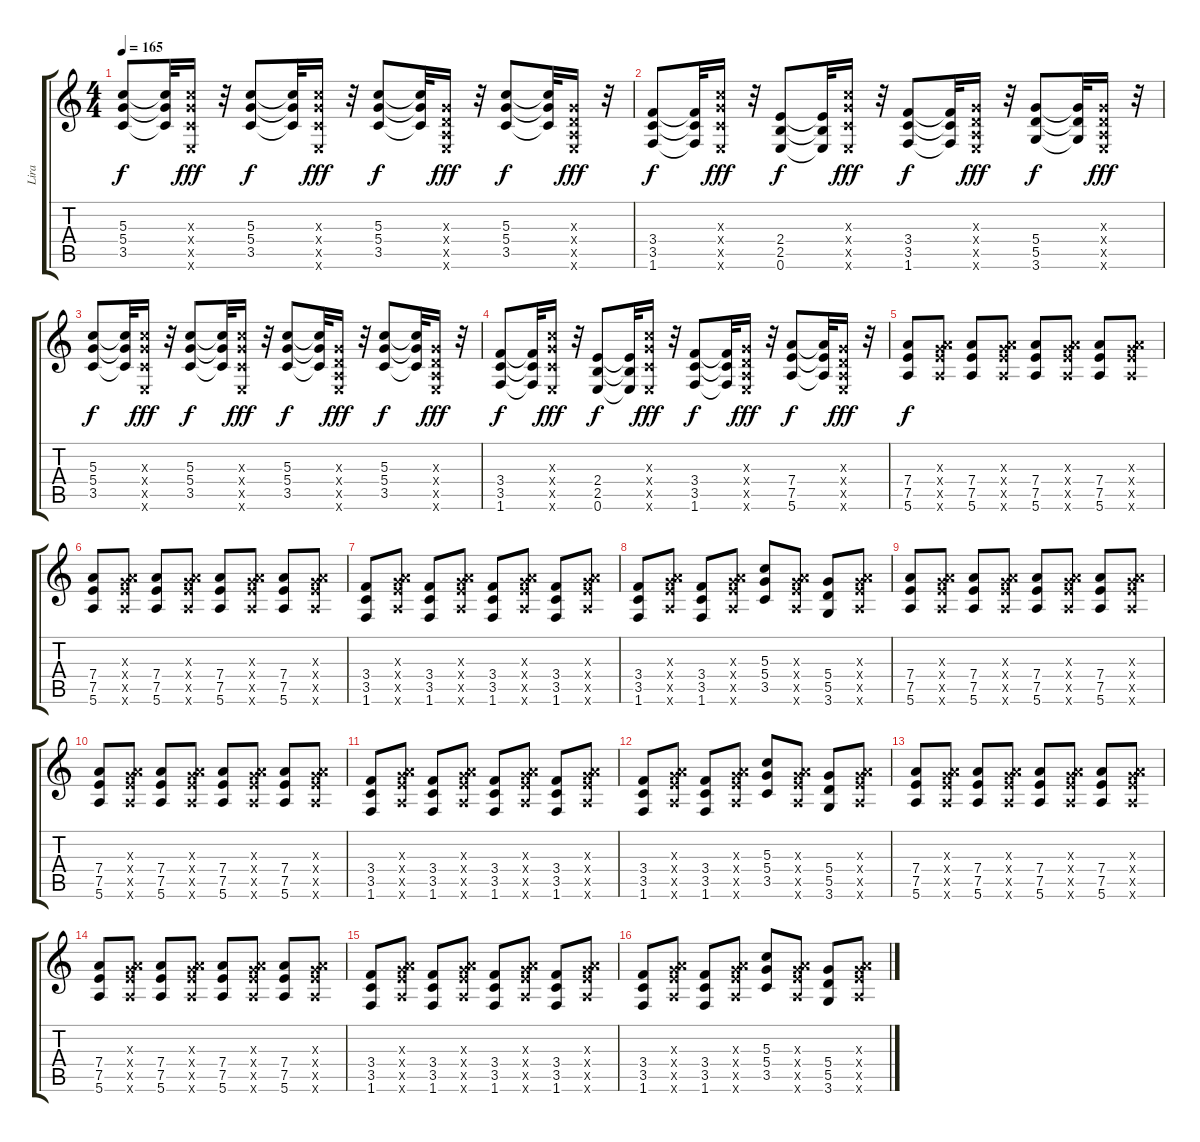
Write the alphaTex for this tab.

\track ("Lira" "Lira") {instrument distortionguitar}
\staff {score tabs}
\tuning (E4 B3 G3 D3 A2 E2) {hide}
\ts (4 4)
\tempo 165
\clef g2
\ks c
(5.3 5.4 3.5).8{dy f} (5.3{t} 5.4{t} 3.5{t}).32 (5.3{x} 5.4{x} 3.5{x} 0.6{x}).16{dy fff} r.32 (5.3 5.4 3.5).8{dy f} (5.3{t} 5.4{t} 3.5{t}).32 (5.3{x} 5.4{x} 3.5{x} 0.6{x}).16{dy fff} r.32 (5.3 5.4 3.5).8{dy f} (5.3{t} 5.4{t} 3.5{t}).32 (0.3{x} 0.4{x} 0.5{x} 0.6{x}).16{dy fff} r.32 (5.3 5.4 3.5).8{dy f} (5.3{t} 5.4{t} 3.5{t}).32 (0.3{x} 0.4{x} 0.5{x} 0.6{x}).16{dy fff} r.32 |
(3.4 3.5 1.6).8{dy f} (3.4{t} 3.5{t} 1.6{t}).32 (5.3{x} 5.4{x} 3.5{x} 0.6{x}).16{dy fff} r.32 (2.4 2.5 0.6).8{dy f} (2.4{t} 2.5{t} 0.6{t}).32 (5.3{x} 5.4{x} 3.5{x} 0.6{x}).16{dy fff} r.32 (3.4 3.5 1.6).8{dy f} (3.4{t} 3.5{t} 1.6{t}).32 (0.3{x} 0.4{x} 0.5{x} 0.6{x}).16{dy fff} r.32 (5.4 5.5 3.6).8{dy f} (5.4{t} 5.5{t} 3.6{t}).32 (0.3{x} 0.4{x} 0.5{x} 0.6{x}).16{dy fff} r.32 |
(5.3 5.4 3.5).8{dy f} (5.3{t} 5.4{t} 3.5{t}).32 (5.3{x} 5.4{x} 3.5{x} 0.6{x}).16{dy fff} r.32 (5.3 5.4 3.5).8{dy f} (5.3{t} 5.4{t} 3.5{t}).32 (5.3{x} 5.4{x} 3.5{x} 0.6{x}).16{dy fff} r.32 (5.3 5.4 3.5).8{dy f} (5.3{t} 5.4{t} 3.5{t}).32 (0.3{x} 0.4{x} 0.5{x} 0.6{x}).16{dy fff} r.32 (5.3 5.4 3.5).8{dy f} (5.3{t} 5.4{t} 3.5{t}).32 (0.3{x} 0.4{x} 0.5{x} 0.6{x}).16{dy fff} r.32 |
(3.4 3.5 1.6).8{dy f} (3.4{t} 3.5{t} 1.6{t}).32 (5.3{x} 5.4{x} 3.5{x} 0.6{x}).16{dy fff} r.32 (2.4 2.5 0.6).8{dy f} (2.4{t} 2.5{t} 0.6{t}).32 (5.3{x} 5.4{x} 3.5{x} 0.6{x}).16{dy fff} r.32 (3.4 3.5 1.6).8{dy f} (3.4{t} 3.5{t} 1.6{t}).32 (0.3{x} 0.4{x} 0.5{x} 0.6{x}).16{dy fff} r.32 (7.4 7.5 5.6).8{dy f} (7.4{t} 7.5{t} 5.6{t}).32 (0.3{x} 0.4{x} 0.5{x} 0.6{x}).16{dy fff} r.32 |
(7.4 7.5 5.6).8{dy f} (0.3{x} 7.4{x} 7.5{x} 5.6{x}).8 (7.4 7.5 5.6).8 (0.3{x} 7.4{x} 7.5{x} 5.6{x}).8 (7.4 7.5 5.6).8 (0.3{x} 7.4{x} 7.5{x} 5.6{x}).8 (7.4 7.5 5.6).8 (0.3{x} 7.4{x} 7.5{x} 5.6{x}).8 |
(7.4 7.5 5.6).8 (0.3{x} 7.4{x} 7.5{x} 5.6{x}).8 (7.4 7.5 5.6).8 (0.3{x} 7.4{x} 7.5{x} 5.6{x}).8 (7.4 7.5 5.6).8 (0.3{x} 7.4{x} 7.5{x} 5.6{x}).8 (7.4 7.5 5.6).8 (0.3{x} 7.4{x} 7.5{x} 5.6{x}).8 |
(3.4 3.5 1.6).8 (0.3{x} 7.4{x} 7.5{x} 5.6{x}).8 (3.4 3.5 1.6).8 (0.3{x} 7.4{x} 7.5{x} 5.6{x}).8 (3.4 3.5 1.6).8 (0.3{x} 7.4{x} 7.5{x} 5.6{x}).8 (3.4 3.5 1.6).8 (0.3{x} 7.4{x} 7.5{x} 5.6{x}).8 |
(3.4 3.5 1.6).8 (0.3{x} 7.4{x} 7.5{x} 5.6{x}).8 (3.4 3.5 1.6).8 (0.3{x} 7.4{x} 7.5{x} 5.6{x}).8 (5.3 5.4 3.5).8 (0.3{x} 7.4{x} 7.5{x} 5.6{x}).8 (5.4 5.5 3.6).8 (0.3{x} 7.4{x} 7.5{x} 5.6{x}).8 |
(7.4 7.5 5.6).8 (0.3{x} 7.4{x} 7.5{x} 5.6{x}).8 (7.4 7.5 5.6).8 (0.3{x} 7.4{x} 7.5{x} 5.6{x}).8 (7.4 7.5 5.6).8 (0.3{x} 7.4{x} 7.5{x} 5.6{x}).8 (7.4 7.5 5.6).8 (0.3{x} 7.4{x} 7.5{x} 5.6{x}).8 |
(7.4 7.5 5.6).8 (0.3{x} 7.4{x} 7.5{x} 5.6{x}).8 (7.4 7.5 5.6).8 (0.3{x} 7.4{x} 7.5{x} 5.6{x}).8 (7.4 7.5 5.6).8 (0.3{x} 7.4{x} 7.5{x} 5.6{x}).8 (7.4 7.5 5.6).8 (0.3{x} 7.4{x} 7.5{x} 5.6{x}).8 |
(3.4 3.5 1.6).8 (0.3{x} 7.4{x} 7.5{x} 5.6{x}).8 (3.4 3.5 1.6).8 (0.3{x} 7.4{x} 7.5{x} 5.6{x}).8 (3.4 3.5 1.6).8 (0.3{x} 7.4{x} 7.5{x} 5.6{x}).8 (3.4 3.5 1.6).8 (0.3{x} 7.4{x} 7.5{x} 5.6{x}).8 |
(3.4 3.5 1.6).8 (0.3{x} 7.4{x} 7.5{x} 5.6{x}).8 (3.4 3.5 1.6).8 (0.3{x} 7.4{x} 7.5{x} 5.6{x}).8 (5.3 5.4 3.5).8 (0.3{x} 7.4{x} 7.5{x} 5.6{x}).8 (5.4 5.5 3.6).8 (0.3{x} 7.4{x} 7.5{x} 5.6{x}).8 |
(7.4 7.5 5.6).8 (0.3{x} 7.4{x} 7.5{x} 5.6{x}).8 (7.4 7.5 5.6).8 (0.3{x} 7.4{x} 7.5{x} 5.6{x}).8 (7.4 7.5 5.6).8 (0.3{x} 7.4{x} 7.5{x} 5.6{x}).8 (7.4 7.5 5.6).8 (0.3{x} 7.4{x} 7.5{x} 5.6{x}).8 |
(7.4 7.5 5.6).8 (0.3{x} 7.4{x} 7.5{x} 5.6{x}).8 (7.4 7.5 5.6).8 (0.3{x} 7.4{x} 7.5{x} 5.6{x}).8 (7.4 7.5 5.6).8 (0.3{x} 7.4{x} 7.5{x} 5.6{x}).8 (7.4 7.5 5.6).8 (0.3{x} 7.4{x} 7.5{x} 5.6{x}).8 |
(3.4 3.5 1.6).8 (0.3{x} 7.4{x} 7.5{x} 5.6{x}).8 (3.4 3.5 1.6).8 (0.3{x} 7.4{x} 7.5{x} 5.6{x}).8 (3.4 3.5 1.6).8 (0.3{x} 7.4{x} 7.5{x} 5.6{x}).8 (3.4 3.5 1.6).8 (0.3{x} 7.4{x} 7.5{x} 5.6{x}).8 |
(3.4 3.5 1.6).8 (0.3{x} 7.4{x} 7.5{x} 5.6{x}).8 (3.4 3.5 1.6).8 (0.3{x} 7.4{x} 7.5{x} 5.6{x}).8 (5.3 5.4 3.5).8 (0.3{x} 7.4{x} 7.5{x} 5.6{x}).8 (5.4 5.5 3.6).8 (0.3{x} 7.4{x} 7.5{x} 5.6{x}).8
